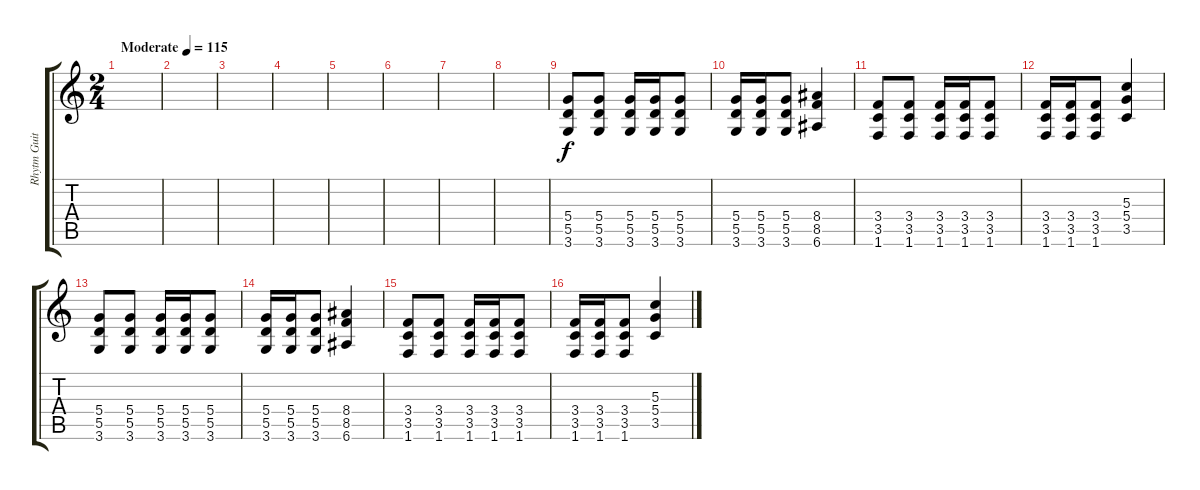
\track ("Rhytm Guitar" "Rhytm Guit") {instrument distortionguitar}
\staff {score tabs}
\tuning (E4 B3 G3 D3 A2 E2) {hide}
\ts (2 4)
\tempo (115 "Moderate")
\clef g2
\ks c
|
|
|
|
|
|
|
|
(5.4 5.5 3.6).8 (5.4 5.5 3.6).8 (5.4 5.5 3.6).16 (5.4 5.5 3.6).16 (5.4 5.5 3.6).8 |
(5.4 5.5 3.6).16 (5.4 5.5 3.6).16 (5.4 5.5 3.6).8 (8.4 8.5 6.6).4 |
(3.4 3.5 1.6).8 (3.4 3.5 1.6).8 (3.4 3.5 1.6).16 (3.4 3.5 1.6).16 (3.4 3.5 1.6).8 |
(3.4 3.5 1.6).16 (3.4 3.5 1.6).16 (3.4 3.5 1.6).8 (5.3 5.4 3.5).4 |
(5.4 5.5 3.6).8 (5.4 5.5 3.6).8 (5.4 5.5 3.6).16 (5.4 5.5 3.6).16 (5.4 5.5 3.6).8 |
(5.4 5.5 3.6).16 (5.4 5.5 3.6).16 (5.4 5.5 3.6).8 (8.4 8.5 6.6).4 |
(3.4 3.5 1.6).8 (3.4 3.5 1.6).8 (3.4 3.5 1.6).16 (3.4 3.5 1.6).16 (3.4 3.5 1.6).8 |
(3.4 3.5 1.6).16 (3.4 3.5 1.6).16 (3.4 3.5 1.6).8 (5.3 5.4 3.5).4
